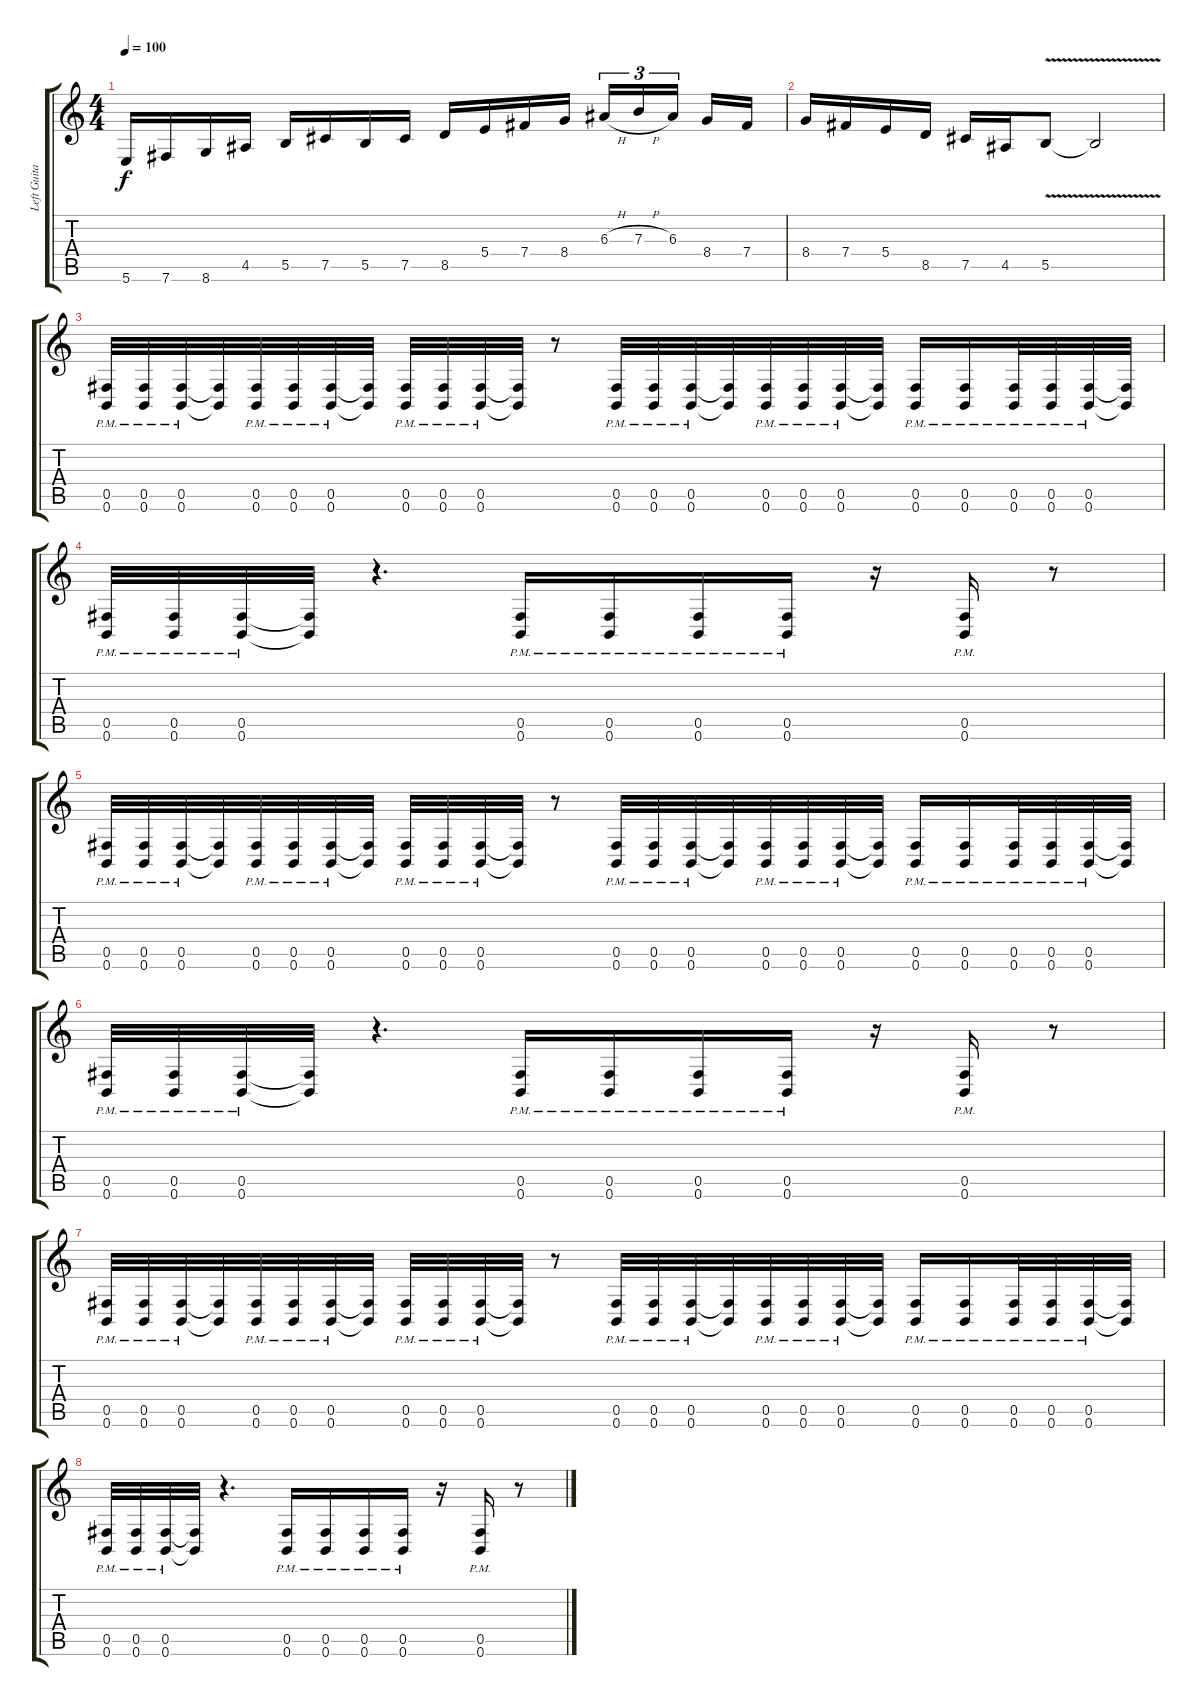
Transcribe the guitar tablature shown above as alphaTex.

\track ("Left Guitar" "Left Guita") {instrument distortionguitar}
\staff {score tabs}
\tuning (Db4 Ab3 E3 B2 Gb2 B1) {hide}
\ts (4 4)
\tempo 100
\clef g2
\ks c
5.6.16{dy f} 7.6.16 8.6.16 4.5.16 5.5.16 7.5.16 5.5.16 7.5.16 8.5.16 5.4.16 7.4.16 8.4.16 6.3{h}.16{tu (3 2)} 7.3{h}.16{tu (3 2)} 6.3.16{tu (3 2) beam splitsecondary} 8.4.16 7.4.16 |
8.4.16 7.4.16 5.4.16 8.5.16 7.5.16 4.5.16 5.5{v}.8 5.5{t}.2 |
(0.5{pm} 0.6{pm}).32 (0.5{pm} 0.6{pm}).32 (0.5{pm} 0.6{pm}).32 (0.5{t} 0.6{t}).32 (0.5{pm} 0.6{pm}).32 (0.5{pm} 0.6{pm}).32 (0.5{pm} 0.6{pm}).32 (0.5{t} 0.6{t}).32 (0.5{pm} 0.6{pm}).32 (0.5{pm} 0.6{pm}).32 (0.5{pm} 0.6{pm}).32 (0.5{t} 0.6{t}).32 r.8 (0.5{pm} 0.6{pm}).32 (0.5{pm} 0.6{pm}).32 (0.5{pm} 0.6{pm}).32 (0.5{t} 0.6{t}).32 (0.5{pm} 0.6{pm}).32 (0.5{pm} 0.6{pm}).32 (0.5{pm} 0.6{pm}).32 (0.5{t} 0.6{t}).32 (0.5{pm} 0.6{pm}).16 (0.5{pm} 0.6{pm}).16 (0.5{pm} 0.6{pm}).32 (0.5{pm} 0.6{pm}).32 (0.5{pm} 0.6{pm}).32 (0.5{t} 0.6{t}).32 |
(0.5{pm} 0.6{pm}).32 (0.5{pm} 0.6{pm}).32 (0.5{pm} 0.6{pm}).32 (0.5{t} 0.6{t}).32 r.4{d} (0.5{pm} 0.6{pm}).16 (0.5{pm} 0.6{pm}).16 (0.5{pm} 0.6{pm}).16 (0.5{pm} 0.6{pm}).16 r.16 (0.5{pm} 0.6{pm}).16 r.8 |
(0.5{pm} 0.6{pm}).32 (0.5{pm} 0.6{pm}).32 (0.5{pm} 0.6{pm}).32 (0.5{t} 0.6{t}).32 (0.5{pm} 0.6{pm}).32 (0.5{pm} 0.6{pm}).32 (0.5{pm} 0.6{pm}).32 (0.5{t} 0.6{t}).32 (0.5{pm} 0.6{pm}).32 (0.5{pm} 0.6{pm}).32 (0.5{pm} 0.6{pm}).32 (0.5{t} 0.6{t}).32 r.8 (0.5{pm} 0.6{pm}).32 (0.5{pm} 0.6{pm}).32 (0.5{pm} 0.6{pm}).32 (0.5{t} 0.6{t}).32 (0.5{pm} 0.6{pm}).32 (0.5{pm} 0.6{pm}).32 (0.5{pm} 0.6{pm}).32 (0.5{t} 0.6{t}).32 (0.5{pm} 0.6{pm}).16 (0.5{pm} 0.6{pm}).16 (0.5{pm} 0.6{pm}).32 (0.5{pm} 0.6{pm}).32 (0.5{pm} 0.6{pm}).32 (0.5{t} 0.6{t}).32 |
(0.5{pm} 0.6{pm}).32 (0.5{pm} 0.6{pm}).32 (0.5{pm} 0.6{pm}).32 (0.5{t} 0.6{t}).32 r.4{d} (0.5{pm} 0.6{pm}).16 (0.5{pm} 0.6{pm}).16 (0.5{pm} 0.6{pm}).16 (0.5{pm} 0.6{pm}).16 r.16 (0.5{pm} 0.6{pm}).16 r.8 |
(0.5{pm} 0.6{pm}).32 (0.5{pm} 0.6{pm}).32 (0.5{pm} 0.6{pm}).32 (0.5{t} 0.6{t}).32 (0.5{pm} 0.6{pm}).32 (0.5{pm} 0.6{pm}).32 (0.5{pm} 0.6{pm}).32 (0.5{t} 0.6{t}).32 (0.5{pm} 0.6{pm}).32 (0.5{pm} 0.6{pm}).32 (0.5{pm} 0.6{pm}).32 (0.5{t} 0.6{t}).32 r.8 (0.5{pm} 0.6{pm}).32 (0.5{pm} 0.6{pm}).32 (0.5{pm} 0.6{pm}).32 (0.5{t} 0.6{t}).32 (0.5{pm} 0.6{pm}).32 (0.5{pm} 0.6{pm}).32 (0.5{pm} 0.6{pm}).32 (0.5{t} 0.6{t}).32 (0.5{pm} 0.6{pm}).16 (0.5{pm} 0.6{pm}).16 (0.5{pm} 0.6{pm}).32 (0.5{pm} 0.6{pm}).32 (0.5{pm} 0.6{pm}).32 (0.5{t} 0.6{t}).32 |
(0.5{pm} 0.6{pm}).32 (0.5{pm} 0.6{pm}).32 (0.5{pm} 0.6{pm}).32 (0.5{t} 0.6{t}).32 r.4{d} (0.5{pm} 0.6{pm}).16 (0.5{pm} 0.6{pm}).16 (0.5{pm} 0.6{pm}).16 (0.5{pm} 0.6{pm}).16 r.16 (0.5{pm} 0.6{pm}).16 r.8
